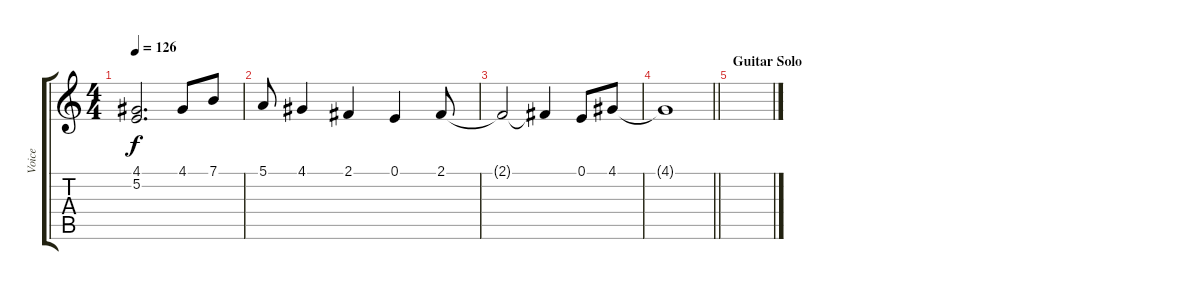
\track ("Voice" "Voice") {instrument flute}
\staff {score tabs}
\tuning (E4 B3 G3 D3 A2 E2) {hide}
\ts (4 4)
\tempo 126
\clef g2
\ks c
(4.1 5.2).2{d dy f} 4.1.8 7.1.8 |
5.1.8 4.1.4 2.1.4 0.1.4 2.1.8 |
2.1{t}.2 2.1{t}.4 0.1.8 4.1.8 |
\barLineRight lightlight
4.1{t}.1 |
\section ("" "Guitar Solo")
